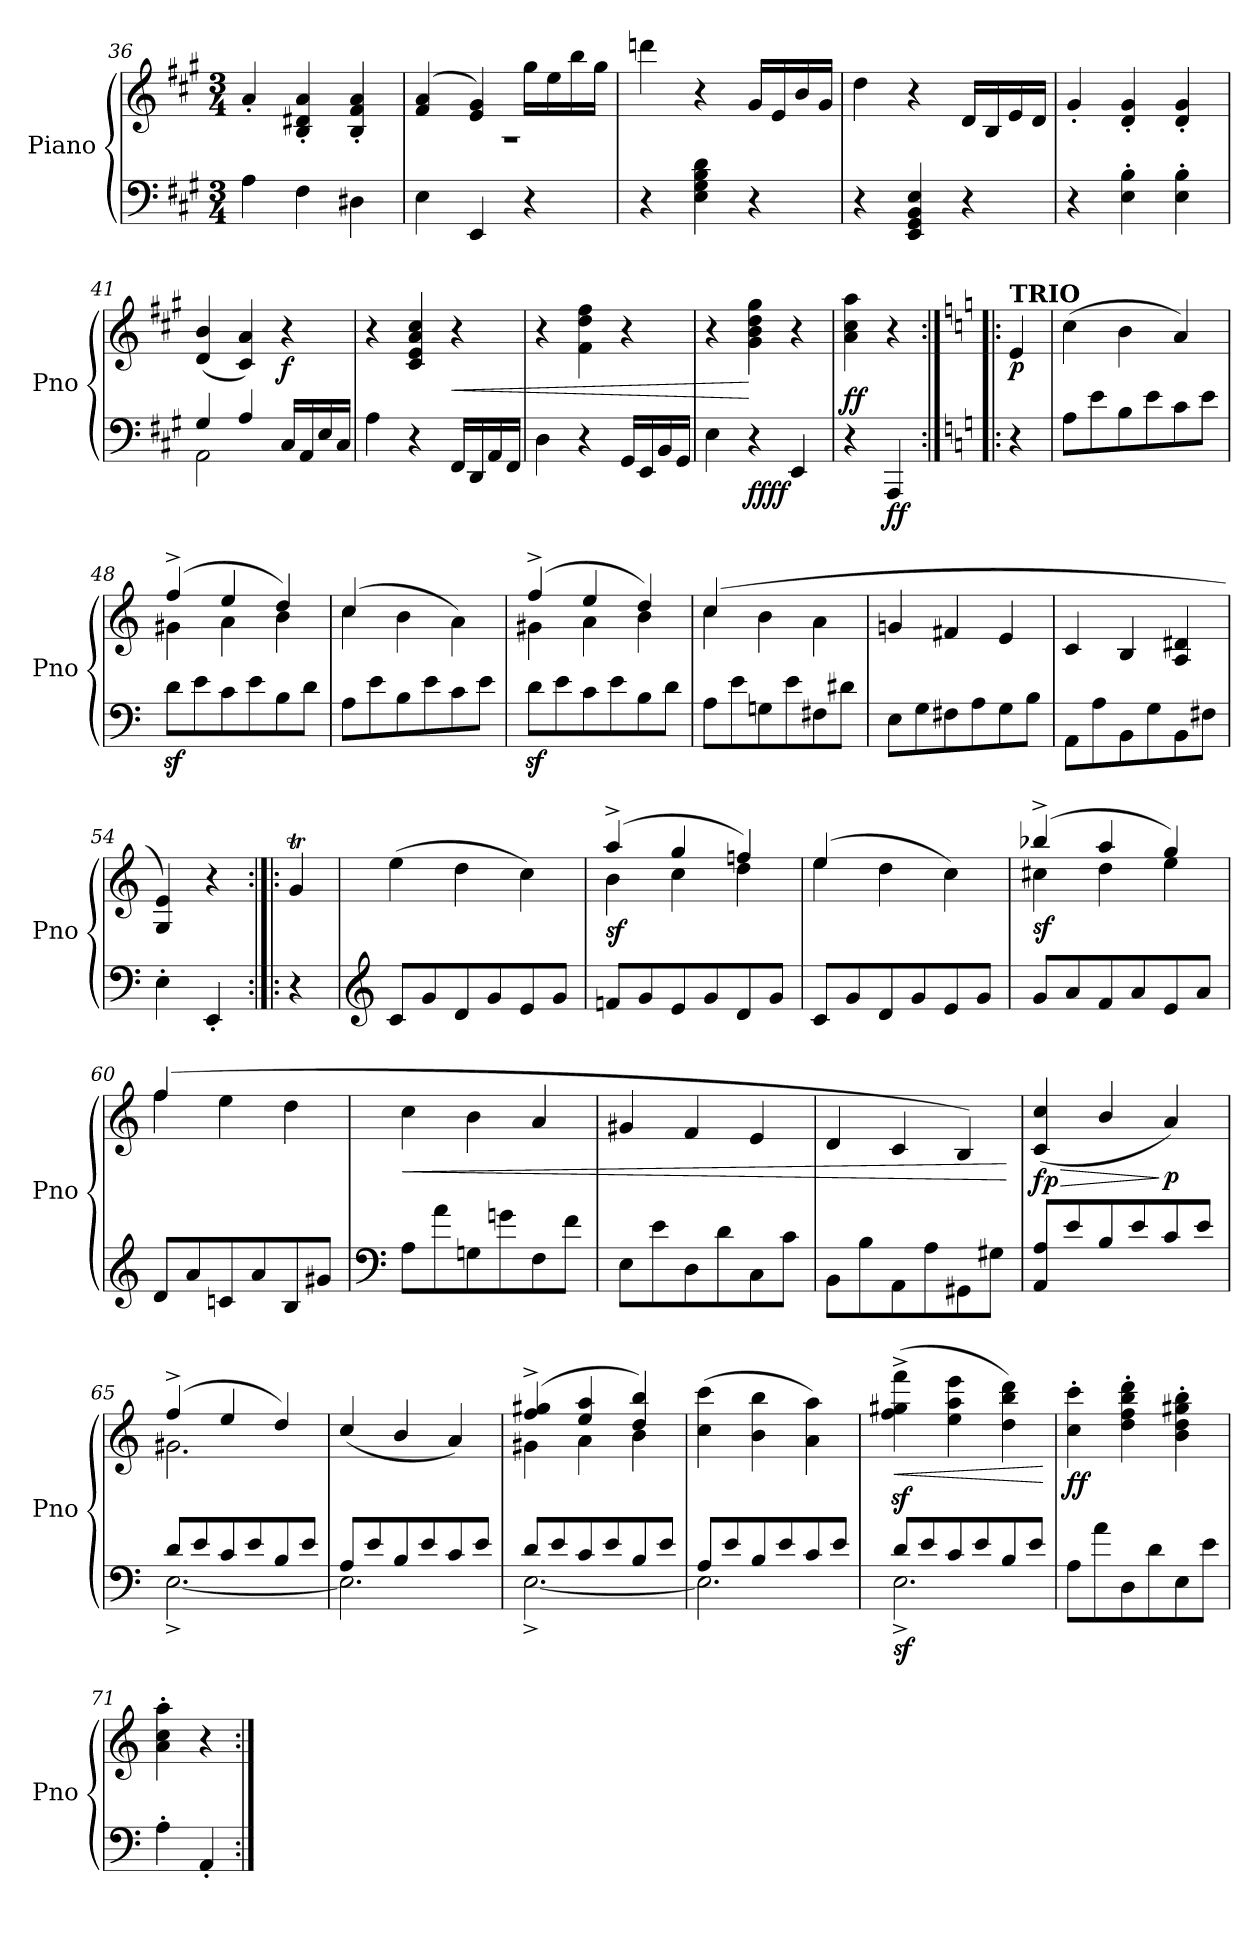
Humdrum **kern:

**kern	**kern	**dynam
*part1	*part1	*part1
*staff2	*staff1	*staff1/2
*I"Piano	*	*
*I'Pno	*	*
*clefF4	*clefG2	*
*k[f#c#g#]	*k[f#c#g#]	*
*M3/4	*M3/4	*
=36	=36	=36
4A\	4a'/	.
4F#\	4B/' 4d#X/' 4a/'	.
4D#X\	4B/' 4f#/' 4a/'	.
=37	=37	=37
*	*^	*
4E\	(>4f#/ 4a/	2.r	.
4EE/	4e/ 4g#/)	.	.
4r	16gg#\LL	.	.
.	16ee\	.	.
.	16bb\	.	.
.	16gg#\JJ	.	.
*	*v	*v	*
!!LO:PB:g=z
=38	=38	=38
4r	4dddn\	.
4E\ 4G#\ 4B\ 4d\	4r	.
4r	16g#/LL	.
.	16e/	.
.	16b/	.
.	16g#/JJ	.
=39	=39	=39
4r	4dd\	.
4EE/ 4GG#/ 4BB/ 4E/	4r	.
4r	16d/LL	.
.	16B/	.
.	16e/	.
.	16d/JJ	.
=40	=40	=40
4r	4g#'/	.
4E\' 4B\'	4d/' 4g#/'	.
4E\' 4B\'	4d/' 4g#/'	.
=41	=41	=41
*^	*	*
4G#/	2AA\	(<4d/ 4b/	.
4A/	.	4c#/ 4a/)	.
!	!	!	!LO:DY:b
16C#/LL	4ryy	4r	f
16AA/	.	.	.
16E/	.	.	.
16C#/JJ	.	.	.
*v	*v	*	*
=42	=42	=42
4A\	4r	.
4r	4c#/ 4e/ 4a/ 4cc#/	.
!	!	!LO:HP:b
!	!	!LO:DY:n=1:b
16FF#/LL	4r	< other-dynamics
16DD/	.	.
16AA/	.	.
16FF#/JJ	.	.
=43	=43	=43
4D\	4r	.
4r	4f#\ 4dd\ 4ff#\	.
16GG#/LL	4r	.
16EE/	.	.
16BB/	.	.
16GG#/JJ	.	.
=44	=44	=44
4E\	4r	.
!	!	!LO:DY:n=1:b=2
!	!	!LO:DY:n=2:b
4r	4g#\ 4b\ 4dd\ 4gg#\	[ ff ff
4EE/	4r	.
=45	=45	=45
!	!	!LO:DY:a=2
4r	4a\ 4cc#\ 4aa\	ff
!	!	!LO:DY:b=2
4AAA/	4r	ff
!!LO:LB:g=z
=46:|!|:	=46:|!|:	=46:|!|:
*k[]	*k[]	*
!	!LO:TX:a:B:t=TRIO	!
!	!	!LO:DY:b
4r	4e/	p
=47	=47	=47
8A\L	(>4cc\	.
8e\	.	.
8B\	4b\	.
8e\	.	.
8c\	4a/)	.
8e\J	.	.
=48	=48	=48
*	*^	*
8dz>\L	(>4ff^/	4g#X\	.
8e\	.	.	.
8c\	4ee/	4a\	.
8e\	.	.	.
8B\	4dd/)	4b\	.
8d\J	.	.	.
=49	=49	=49	=49
8A\L	(>4cc/	4cc\	.
8e\	.	.	.
8B\	4b\	2ryy	.
8e\	.	.	.
8c\	4a\)	.	.
8e\J	.	.	.
=50	=50	=50	=50
8dz>\L	(>4ff^/	4g#X\	.
8e\	.	.	.
8c\	4ee/	4a\	.
8e\	.	.	.
8B\	4dd/)	4b\	.
8d\J	.	.	.
=51	=51	=51	=51
8A\L	(>4cc/	4cc\	.
8e\	.	.	.
8Gn\	4b\	2ryy	.
8e\	.	.	.
8F#X\	4a\	.	.
8d#X\J	.	.	.
*	*v	*v	*
!!LO:LB:g=z
=52	=52	=52
8E\L	4gn/	.
8G\	.	.
8F#X\	4f#X/	.
8A\	.	.
8G\	4e/	.
8B\J	.	.
=53	=53	=53
8AA\L	4c/	.
8A\	.	.
8BB\	4B/	.
8G\	.	.
8BB\	4A/ 4d#X/	.
8F#X\J	.	.
=54	=54	=54
4E'\	4G/ 4e/)	.
4EE'/	4r	.
=55:|!|:	=55:|!|:	=55:|!|:
4r	4gT/	.
=56	=56	=56
*clefG2	*	*
8c/L	(>4ee\	.
8g/	.	.
8d/	4dd\	.
8g/	.	.
8e/	4cc\)	.
8g/J	.	.
=57	=57	=57
*	*^	*
!	!	!	!LO:DY:b
8fn/L	(>4aa^/	4b\	sf
8g/	.	.	.
8e/	4gg/	4cc\	.
8g/	.	.	.
8d/	4ffn/)	4dd\	.
8g/J	.	.	.
=58	=58	=58	=58
8c/L	(>4ee/	4ee\	.
8g/	.	.	.
8d/	4dd\	2ryy	.
8g/	.	.	.
8e/	4cc\)	.	.
8g/J	.	.	.
=59	=59	=59	=59
!	!	!	!LO:DY:b
8g/L	(>4bb-X^/	4cc#X\	sf
8a/	.	.	.
8f/	4aa/	4dd\	.
8a/	.	.	.
8e/	4gg/)	4ee\	.
8a/J	.	.	.
!!LO:LB:g=z	!!
=60	=60	=60	=60
8d/L	(>4ff/	4ff\	.
8a/	.	.	.
8cn/	4ee\	2ryy	.
8a/	.	.	.
8B/	4dd\	.	.
8g#X/J	.	.	.
*	*v	*v	*
=61	=61	=61
*clefF4	*	*
!	!	!LO:HP:b
8A\L	4cc\	<
8a\	.	.
8Gn\	4b\	.
8gn\	.	.
8F\	4a/	.
8f\J	.	.
=62	=62	=62
8E\L	4g#X/	.
8e\	.	.
8D\	4f/	.
8d\	.	.
8C\	4e/	.
8c\J	.	.
=63	=63	=63
8BB\L	4d/	.
8B\	.	.
8AA\	4c/	.
8A\	.	.
8GG#X\	4B/)	.
8G#X\J	.	.
.	.	[
=64	=64	=64
!	!	!LO:HP:b
!	!	!LO:DY:n=1:b
8AA/ 8A/L	(>4c/ 4cc/	> fp
8e/	.	.
8B/	4b/	.
8e/	.	.
!	!	!LO:DY:n=2:b
8c/	4a/)	] p
8e/J	.	.
=65	=65	=65
*^	*^	*
!	!	!	!	!LO:DY:b=2
!	!	!	!	!LO:DY:n=1:a
8d/L	[2.E^\	(>4ff^/	2.g#X\	sf sf
8e/	.	.	.	.
8c/	.	4ee/	.	.
8e/	.	.	.	.
8B/	.	4dd/)	.	.
8e/J	.	.	.	.
*	*	*v	*v	*
!!LO:LB:g=z
=66	=66	=66	=66
8A/L	2.E\]	(<4cc/	.
8e/	.	.	.
8B/	.	4b/	.
8e/	.	.	.
8c/	.	4a/)	.
8e/J	.	.	.
=67	=67	=67	=67
*	*	*^	*
!	!	!	!	!LO:DY:b=2
!	!	!	!	!LO:DY:n=1:b
!	!	!	!	!LO:DY:n=2:a
8d/L	[2.E^\	(>4ff/^ 4gg#X/^	4g#X\	sf f sf
8e/	.	.	.	.
8c/	.	4ee/ 4aa/	4a\	.
8e/	.	.	.	.
8B/	.	4dd/ 4bb/)	4b\	.
8e/J	.	.	.	.
*	*	*v	*v	*
=68	=68	=68	=68
8A/L	2.E\]	(>4cc\ 4ccc\	.
8e/	.	.	.
8B/	.	4b\ 4bb\	.
8e/	.	.	.
8c/	.	4a\ 4aa\)	.
8e/J	.	.	.
=69	=69	=69	=69
!	!	!	!LO:HP:b
!	!	!	!LO:DY:n=1:b=2
8d/L	2.E^\	(>4ff\z>^ 4gg#X\z>^ 4fff\z>^	< sf
8e/	.	.	.
8c/	.	4ee\ 4aa\ 4eee\	.
8e/	.	.	.
8B/	.	4dd\ 4bb\ 4ddd\)	.
8e/J	.	.	.
*v	*v	*	*
.	.	[
=70	=70	=70
!	!	!LO:DY:b
8A\L	4cc\' 4ccc\'	ff
8a\	.	.
8D\	4dd\' 4ff\' 4bb\' 4ddd\'	.
8d\	.	.
8E\	4b\' 4dd\' 4gg#X\' 4bb\'	.
8e\J	.	.
=71	=71	=71
4A'\	4a\' 4cc\' 4aa\'	.
4AA'/	4r	.
=:|!	=:|!	=:|!
*-	*-	*-
